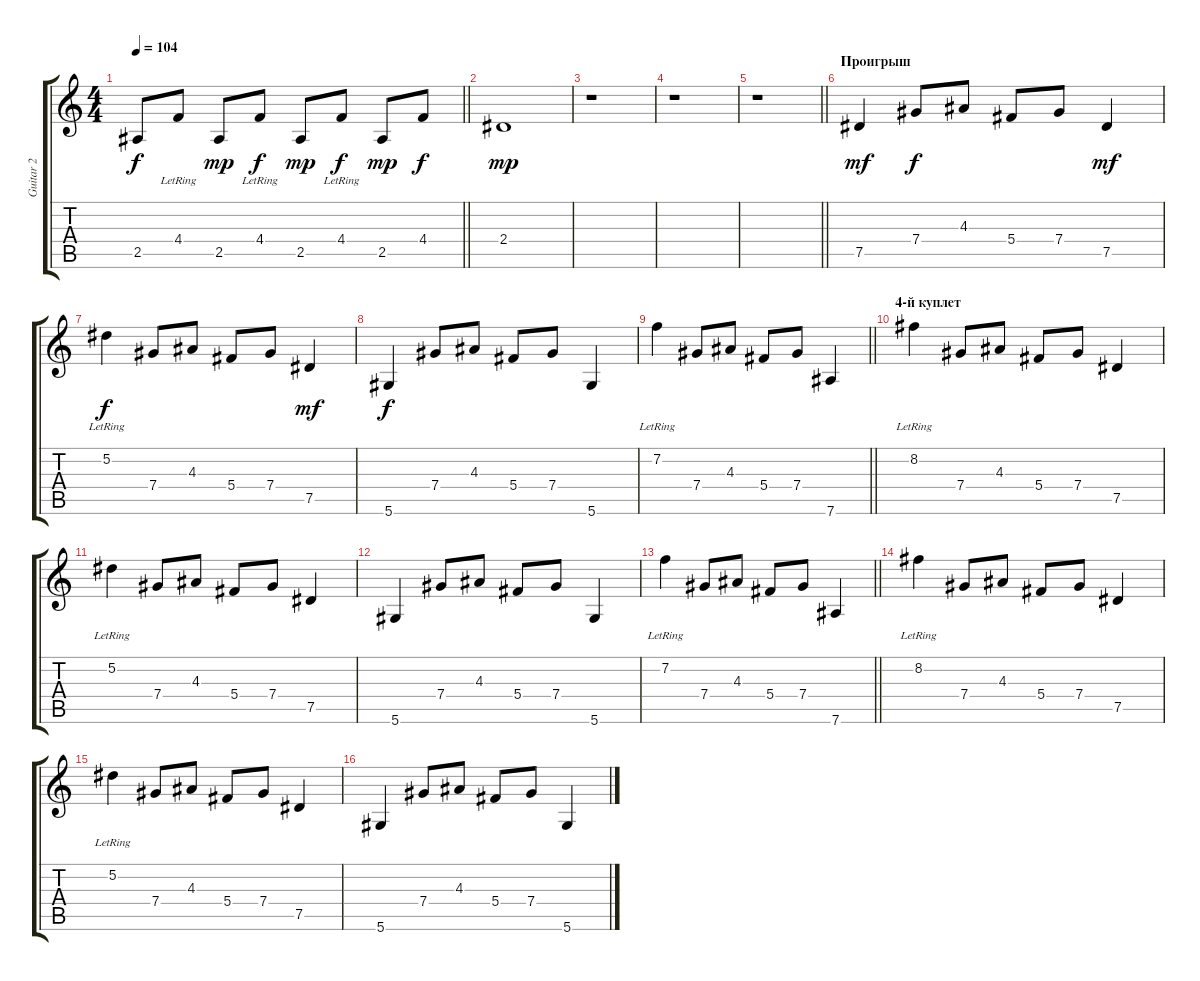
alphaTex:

\track ("Guitar 2" "Guitar 2") {instrument electricguitarjazz}
\staff {score tabs}
\tuning (Eb4 Bb3 Gb3 Db3 Ab2 Eb2) {hide}
\ts (4 4)
\tempo 104
\clef g2
\barLineRight lightlight
\ks c
2.5.8{dy f} 4.4{lr}.8 2.5.8{dy mp} 4.4{lr}.8{dy f} 2.5.8{dy mp} 4.4{lr}.8{dy f} 2.5.8{dy mp} 4.4.8{dy f} |
\section ("" "")
2.4.1{dy mp} |
r.1 |
r.1 |
\barLineRight lightlight
r.1 |
\section ("" "Проигрыш")
7.5.4{dy mf} 7.4.8{dy f} 4.3.8 5.4.8 7.4.8 7.5.4{dy mf} |
5.2{lr}.4{dy f} 7.4.8 4.3.8 5.4.8 7.4.8 7.5.4{dy mf} |
5.6.4{dy f} 7.4.8 4.3.8 5.4.8 7.4.8 5.6.4 |
\barLineRight lightlight
7.2{lr}.4 7.4.8 4.3.8 5.4.8 7.4.8 7.6.4 |
\section ("" "4-й куплет")
8.2{lr}.4 7.4.8 4.3.8 5.4.8 7.4.8 7.5.4 |
5.2{lr}.4 7.4.8 4.3.8 5.4.8 7.4.8 7.5.4 |
5.6.4 7.4.8 4.3.8 5.4.8 7.4.8 5.6.4 |
\barLineRight lightlight
7.2{lr}.4 7.4.8 4.3.8 5.4.8 7.4.8 7.6.4 |
\section ("" "")
8.2{lr}.4 7.4.8 4.3.8 5.4.8 7.4.8 7.5.4 |
5.2{lr}.4 7.4.8 4.3.8 5.4.8 7.4.8 7.5.4 |
5.6.4 7.4.8 4.3.8 5.4.8 7.4.8 5.6.4
